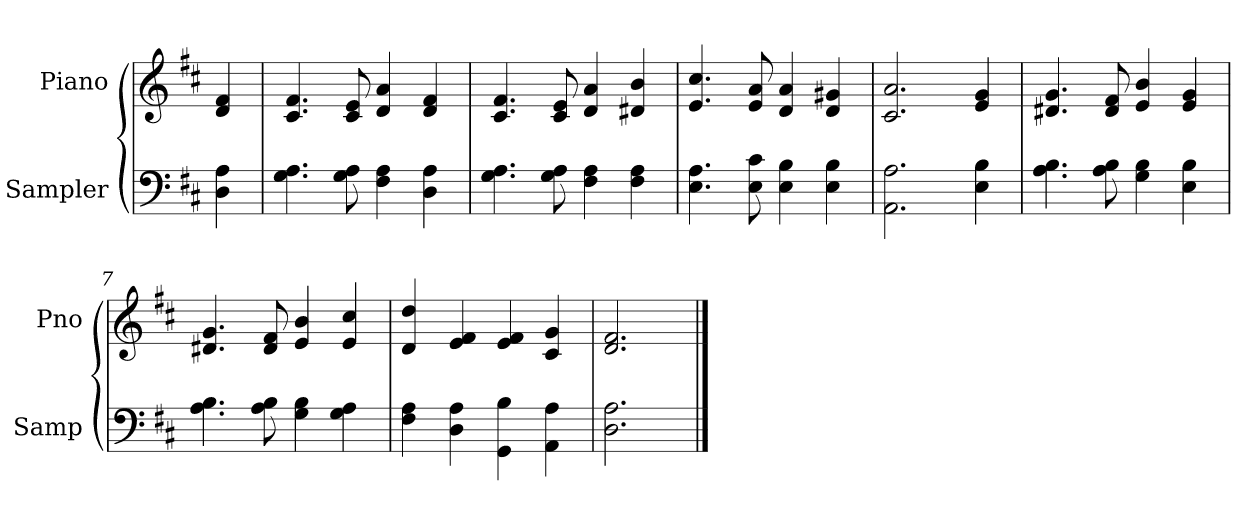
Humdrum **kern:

**kern	**kern
*part2	*part1
*staff2	*staff1
*I"Sampler	*I"Piano
*I'Samp	*I'Pno
*clefF4	*clefG2
*k[f#c#]	*k[f#c#]
*D:	*D:
=1	=1
4D 4A	4d 4f#
=2	=2
4.G 4.A	4.c# 4.f#
8G 8A	8c# 8e
4F# 4A	4d 4a
4D 4A	4d 4f#
=3	=3
4.G 4.A	4.c# 4.f#
8G 8A	8c# 8e
4F# 4A	4d 4a
4F# 4A	4d#X 4b
=4	=4
4.E 4.A	4.e 4.cc#
8E 8c#	8e 8a
4E 4B	4d 4a
4E 4B	4d 4g#X
=5	=5
2.AA 2.A	2.c# 2.a
4E 4B	4e 4g
=6	=6
4.A 4.B	4.d#X 4.g
8A 8B	8d# 8f#
4G 4B	4e 4b
4E 4B	4e 4g
=7	=7
4.A 4.B	4.d#X 4.g
8A 8B	8d# 8f#
4G 4B	4e 4b
4G 4A	4e 4cc#
=8	=8
4F# 4A	4d 4dd
4D 4A	4e 4f#
4GG 4B	4e 4f#
4AA 4A	4c# 4g
=9	=9
2.D 2.A	2.d 2.f#
==	==
*-	*-
